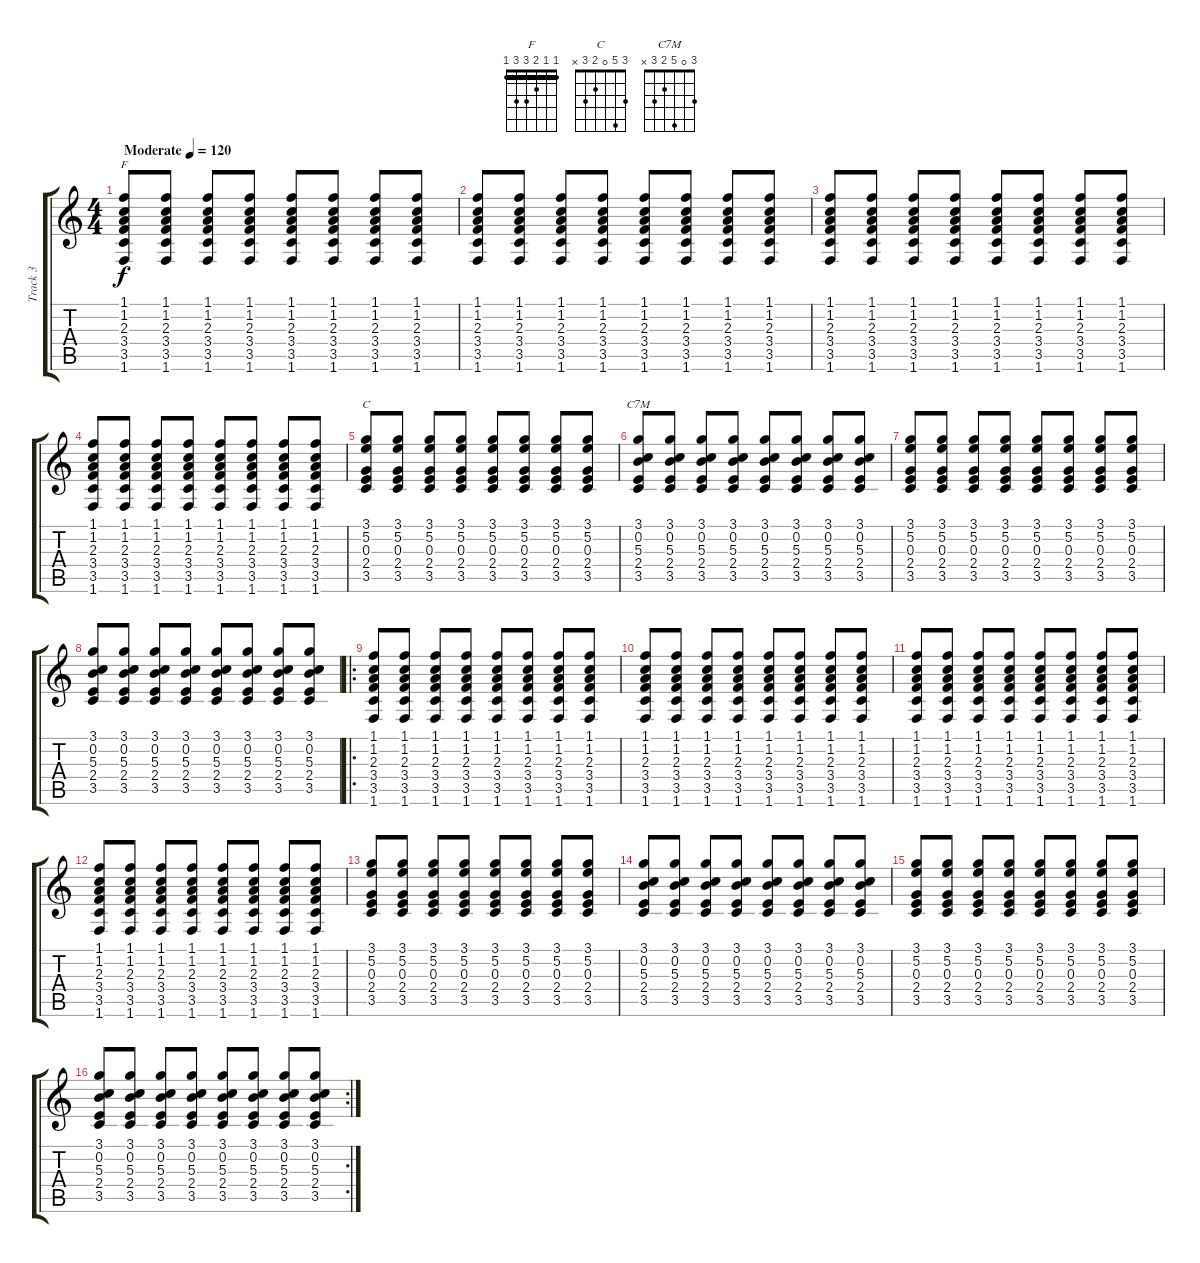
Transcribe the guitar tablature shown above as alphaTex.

\track ("Track 3" "Track 3") {instrument acousticguitarsteel}
\staff {score tabs}
\tuning (E4 B3 G3 D3 A2 E2) {hide}
\chord ("F" 1 1 2 3 3 1) {barre 1}
\chord ("C" 3 5 0 2 3 x)
\chord ("C7M" 3 0 5 2 3 x)
\ts (4 4)
\tempo (120 "Moderate")
\clef g2
\ks c
(1.1 1.2 2.3 3.4 3.5 1.6).8{ch "F" dy f instrument acousticguitarsteel} (1.1 1.2 2.3 3.4 3.5 1.6).8 (1.1 1.2 2.3 3.4 3.5 1.6).8 (1.1 1.2 2.3 3.4 3.5 1.6).8 (1.1 1.2 2.3 3.4 3.5 1.6).8 (1.1 1.2 2.3 3.4 3.5 1.6).8 (1.1 1.2 2.3 3.4 3.5 1.6).8 (1.1 1.2 2.3 3.4 3.5 1.6).8 |
(1.1 1.2 2.3 3.4 3.5 1.6).8 (1.1 1.2 2.3 3.4 3.5 1.6).8 (1.1 1.2 2.3 3.4 3.5 1.6).8 (1.1 1.2 2.3 3.4 3.5 1.6).8 (1.1 1.2 2.3 3.4 3.5 1.6).8 (1.1 1.2 2.3 3.4 3.5 1.6).8 (1.1 1.2 2.3 3.4 3.5 1.6).8 (1.1 1.2 2.3 3.4 3.5 1.6).8 |
(1.1 1.2 2.3 3.4 3.5 1.6).8 (1.1 1.2 2.3 3.4 3.5 1.6).8 (1.1 1.2 2.3 3.4 3.5 1.6).8 (1.1 1.2 2.3 3.4 3.5 1.6).8 (1.1 1.2 2.3 3.4 3.5 1.6).8 (1.1 1.2 2.3 3.4 3.5 1.6).8 (1.1 1.2 2.3 3.4 3.5 1.6).8 (1.1 1.2 2.3 3.4 3.5 1.6).8 |
(1.1 1.2 2.3 3.4 3.5 1.6).8 (1.1 1.2 2.3 3.4 3.5 1.6).8 (1.1 1.2 2.3 3.4 3.5 1.6).8 (1.1 1.2 2.3 3.4 3.5 1.6).8 (1.1 1.2 2.3 3.4 3.5 1.6).8 (1.1 1.2 2.3 3.4 3.5 1.6).8 (1.1 1.2 2.3 3.4 3.5 1.6).8 (1.1 1.2 2.3 3.4 3.5 1.6).8 |
(3.1 5.2 0.3 2.4 3.5).8{ch "C"} (3.1 5.2 0.3 2.4 3.5).8 (3.1 5.2 0.3 2.4 3.5).8 (3.1 5.2 0.3 2.4 3.5).8 (3.1 5.2 0.3 2.4 3.5).8 (3.1 5.2 0.3 2.4 3.5).8 (3.1 5.2 0.3 2.4 3.5).8 (3.1 5.2 0.3 2.4 3.5).8 |
(3.1 0.2 5.3 2.4 3.5).8{ch "C7M"} (3.1 0.2 5.3 2.4 3.5).8 (3.1 0.2 5.3 2.4 3.5).8 (3.1 0.2 5.3 2.4 3.5).8 (3.1 0.2 5.3 2.4 3.5).8 (3.1 0.2 5.3 2.4 3.5).8 (3.1 0.2 5.3 2.4 3.5).8 (3.1 0.2 5.3 2.4 3.5).8 |
(3.1 5.2 0.3 2.4 3.5).8 (3.1 5.2 0.3 2.4 3.5).8 (3.1 5.2 0.3 2.4 3.5).8 (3.1 5.2 0.3 2.4 3.5).8 (3.1 5.2 0.3 2.4 3.5).8 (3.1 5.2 0.3 2.4 3.5).8 (3.1 5.2 0.3 2.4 3.5).8 (3.1 5.2 0.3 2.4 3.5).8 |
(3.1 0.2 5.3 2.4 3.5).8 (3.1 0.2 5.3 2.4 3.5).8 (3.1 0.2 5.3 2.4 3.5).8 (3.1 0.2 5.3 2.4 3.5).8 (3.1 0.2 5.3 2.4 3.5).8 (3.1 0.2 5.3 2.4 3.5).8 (3.1 0.2 5.3 2.4 3.5).8 (3.1 0.2 5.3 2.4 3.5).8 |
\ro
(1.1 1.2 2.3 3.4 3.5 1.6).8 (1.1 1.2 2.3 3.4 3.5 1.6).8 (1.1 1.2 2.3 3.4 3.5 1.6).8 (1.1 1.2 2.3 3.4 3.5 1.6).8 (1.1 1.2 2.3 3.4 3.5 1.6).8 (1.1 1.2 2.3 3.4 3.5 1.6).8 (1.1 1.2 2.3 3.4 3.5 1.6).8 (1.1 1.2 2.3 3.4 3.5 1.6).8 |
(1.1 1.2 2.3 3.4 3.5 1.6).8 (1.1 1.2 2.3 3.4 3.5 1.6).8 (1.1 1.2 2.3 3.4 3.5 1.6).8 (1.1 1.2 2.3 3.4 3.5 1.6).8 (1.1 1.2 2.3 3.4 3.5 1.6).8 (1.1 1.2 2.3 3.4 3.5 1.6).8 (1.1 1.2 2.3 3.4 3.5 1.6).8 (1.1 1.2 2.3 3.4 3.5 1.6).8 |
(1.1 1.2 2.3 3.4 3.5 1.6).8 (1.1 1.2 2.3 3.4 3.5 1.6).8 (1.1 1.2 2.3 3.4 3.5 1.6).8 (1.1 1.2 2.3 3.4 3.5 1.6).8 (1.1 1.2 2.3 3.4 3.5 1.6).8 (1.1 1.2 2.3 3.4 3.5 1.6).8 (1.1 1.2 2.3 3.4 3.5 1.6).8 (1.1 1.2 2.3 3.4 3.5 1.6).8 |
(1.1 1.2 2.3 3.4 3.5 1.6).8 (1.1 1.2 2.3 3.4 3.5 1.6).8 (1.1 1.2 2.3 3.4 3.5 1.6).8 (1.1 1.2 2.3 3.4 3.5 1.6).8 (1.1 1.2 2.3 3.4 3.5 1.6).8 (1.1 1.2 2.3 3.4 3.5 1.6).8 (1.1 1.2 2.3 3.4 3.5 1.6).8 (1.1 1.2 2.3 3.4 3.5 1.6).8 |
(3.1 5.2 0.3 2.4 3.5).8 (3.1 5.2 0.3 2.4 3.5).8 (3.1 5.2 0.3 2.4 3.5).8 (3.1 5.2 0.3 2.4 3.5).8 (3.1 5.2 0.3 2.4 3.5).8 (3.1 5.2 0.3 2.4 3.5).8 (3.1 5.2 0.3 2.4 3.5).8 (3.1 5.2 0.3 2.4 3.5).8 |
(3.1 0.2 5.3 2.4 3.5).8 (3.1 0.2 5.3 2.4 3.5).8 (3.1 0.2 5.3 2.4 3.5).8 (3.1 0.2 5.3 2.4 3.5).8 (3.1 0.2 5.3 2.4 3.5).8 (3.1 0.2 5.3 2.4 3.5).8 (3.1 0.2 5.3 2.4 3.5).8 (3.1 0.2 5.3 2.4 3.5).8 |
(3.1 5.2 0.3 2.4 3.5).8 (3.1 5.2 0.3 2.4 3.5).8 (3.1 5.2 0.3 2.4 3.5).8 (3.1 5.2 0.3 2.4 3.5).8 (3.1 5.2 0.3 2.4 3.5).8 (3.1 5.2 0.3 2.4 3.5).8 (3.1 5.2 0.3 2.4 3.5).8 (3.1 5.2 0.3 2.4 3.5).8 |
\rc 2
(3.1 0.2 5.3 2.4 3.5).8 (3.1 0.2 5.3 2.4 3.5).8 (3.1 0.2 5.3 2.4 3.5).8 (3.1 0.2 5.3 2.4 3.5).8 (3.1 0.2 5.3 2.4 3.5).8 (3.1 0.2 5.3 2.4 3.5).8 (3.1 0.2 5.3 2.4 3.5).8 (3.1 0.2 5.3 2.4 3.5).8
